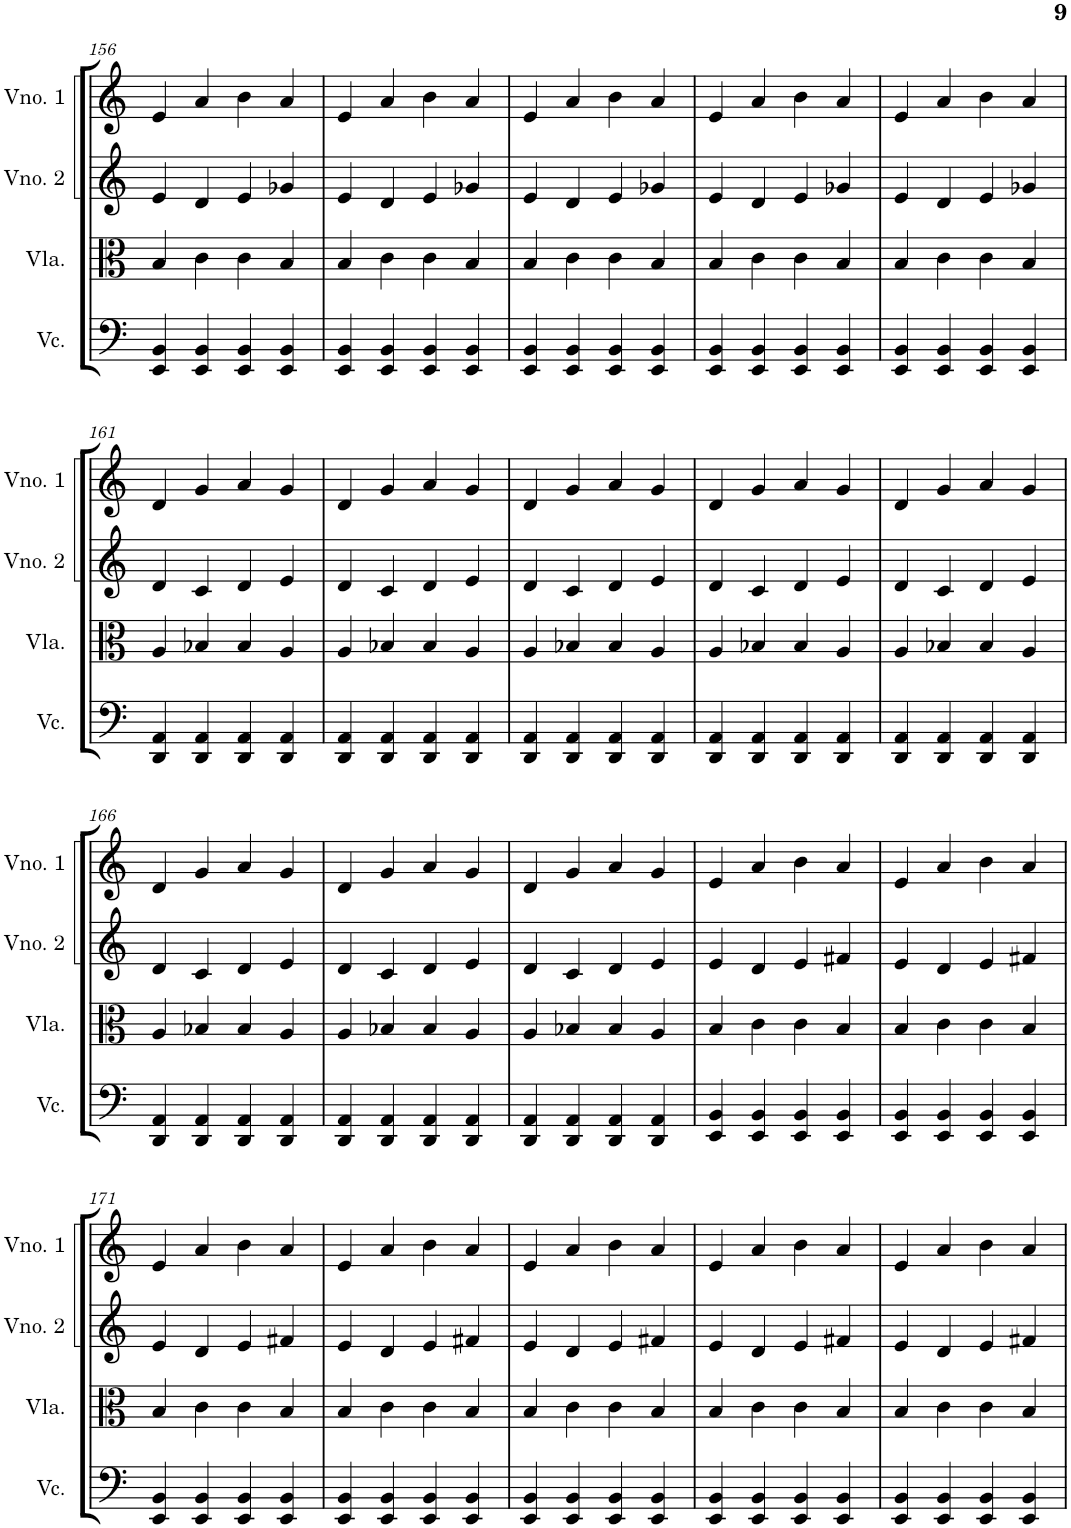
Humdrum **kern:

**kern	**kern	**kern	**kern
*part4	*part3	*part2	*part1
*staff4	*staff3	*staff2	*staff1
*I"Violoncelo	*I"Viola	*I"Violino 2	*I"Violino 1
*I'Vc.	*I'Vla.	*I'Vno. 2	*I'Vno. 1
!!LO:PB:g=z
*clefF4	*clefC3	*clefG2	*clefG2
*k[]	*k[]	*k[]	*k[]
*M4/4	*M4/4	*M4/4	*M4/4
=156	=156	=156	=156
4EE/ 4BB/	4B/	4e/	4e/
4EE/ 4BB/	4c\	4d/	4a/
4EE/ 4BB/	4c\	4e/	4b\
4EE/ 4BB/	4B/	4g-X/	4a/
=157	=157	=157	=157
4EE/ 4BB/	4B/	4e/	4e/
4EE/ 4BB/	4c\	4d/	4a/
4EE/ 4BB/	4c\	4e/	4b\
4EE/ 4BB/	4B/	4g-X/	4a/
=158	=158	=158	=158
4EE/ 4BB/	4B/	4e/	4e/
4EE/ 4BB/	4c\	4d/	4a/
4EE/ 4BB/	4c\	4e/	4b\
4EE/ 4BB/	4B/	4g-X/	4a/
=159	=159	=159	=159
4EE/ 4BB/	4B/	4e/	4e/
4EE/ 4BB/	4c\	4d/	4a/
4EE/ 4BB/	4c\	4e/	4b\
4EE/ 4BB/	4B/	4g-X/	4a/
=160	=160	=160	=160
4EE/ 4BB/	4B/	4e/	4e/
4EE/ 4BB/	4c\	4d/	4a/
4EE/ 4BB/	4c\	4e/	4b\
4EE/ 4BB/	4B/	4g-X/	4a/
!!LO:LB:g=z
=161	=161	=161	=161
4DD/ 4AA/	4A/	4d/	4d/
4DD/ 4AA/	4B-X/	4c/	4g/
4DD/ 4AA/	4B-/	4d/	4a/
4DD/ 4AA/	4A/	4e/	4g/
=162	=162	=162	=162
4DD/ 4AA/	4A/	4d/	4d/
4DD/ 4AA/	4B-X/	4c/	4g/
4DD/ 4AA/	4B-/	4d/	4a/
4DD/ 4AA/	4A/	4e/	4g/
=163	=163	=163	=163
4DD/ 4AA/	4A/	4d/	4d/
4DD/ 4AA/	4B-X/	4c/	4g/
4DD/ 4AA/	4B-/	4d/	4a/
4DD/ 4AA/	4A/	4e/	4g/
=164	=164	=164	=164
4DD/ 4AA/	4A/	4d/	4d/
4DD/ 4AA/	4B-X/	4c/	4g/
4DD/ 4AA/	4B-/	4d/	4a/
4DD/ 4AA/	4A/	4e/	4g/
=165	=165	=165	=165
4DD/ 4AA/	4A/	4d/	4d/
4DD/ 4AA/	4B-X/	4c/	4g/
4DD/ 4AA/	4B-/	4d/	4a/
4DD/ 4AA/	4A/	4e/	4g/
!!LO:LB:g=z
=166	=166	=166	=166
4DD/ 4AA/	4A/	4d/	4d/
4DD/ 4AA/	4B-X/	4c/	4g/
4DD/ 4AA/	4B-/	4d/	4a/
4DD/ 4AA/	4A/	4e/	4g/
=167	=167	=167	=167
4DD/ 4AA/	4A/	4d/	4d/
4DD/ 4AA/	4B-X/	4c/	4g/
4DD/ 4AA/	4B-/	4d/	4a/
4DD/ 4AA/	4A/	4e/	4g/
=168	=168	=168	=168
4DD/ 4AA/	4A/	4d/	4d/
4DD/ 4AA/	4B-X/	4c/	4g/
4DD/ 4AA/	4B-/	4d/	4a/
4DD/ 4AA/	4A/	4e/	4g/
=169	=169	=169	=169
4EE/ 4BB/	4B/	4e/	4e/
4EE/ 4BB/	4c\	4d/	4a/
4EE/ 4BB/	4c\	4e/	4b\
4EE/ 4BB/	4B/	4f#X/	4a/
=170	=170	=170	=170
4EE/ 4BB/	4B/	4e/	4e/
4EE/ 4BB/	4c\	4d/	4a/
4EE/ 4BB/	4c\	4e/	4b\
4EE/ 4BB/	4B/	4f#X/	4a/
!!LO:LB:g=z
=171	=171	=171	=171
4EE/ 4BB/	4B/	4e/	4e/
4EE/ 4BB/	4c\	4d/	4a/
4EE/ 4BB/	4c\	4e/	4b\
4EE/ 4BB/	4B/	4f#X/	4a/
=172	=172	=172	=172
4EE/ 4BB/	4B/	4e/	4e/
4EE/ 4BB/	4c\	4d/	4a/
4EE/ 4BB/	4c\	4e/	4b\
4EE/ 4BB/	4B/	4f#X/	4a/
=173	=173	=173	=173
4EE/ 4BB/	4B/	4e/	4e/
4EE/ 4BB/	4c\	4d/	4a/
4EE/ 4BB/	4c\	4e/	4b\
4EE/ 4BB/	4B/	4f#X/	4a/
=174	=174	=174	=174
4EE/ 4BB/	4B/	4e/	4e/
4EE/ 4BB/	4c\	4d/	4a/
4EE/ 4BB/	4c\	4e/	4b\
4EE/ 4BB/	4B/	4f#X/	4a/
=175	=175	=175	=175
4EE/ 4BB/	4B/	4e/	4e/
4EE/ 4BB/	4c\	4d/	4a/
4EE/ 4BB/	4c\	4e/	4b\
4EE/ 4BB/	4B/	4f#X/	4a/
=	=	=	=
*-	*-	*-	*-
